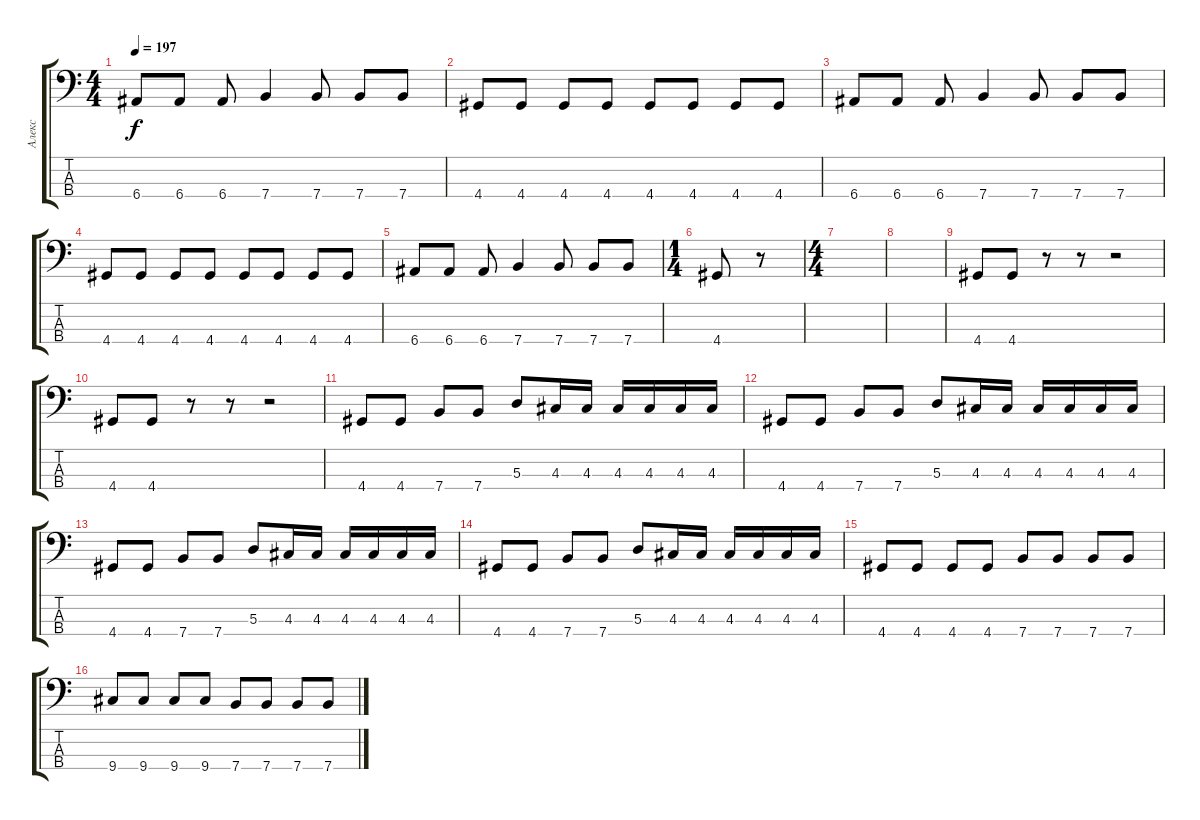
\track ("Алекс" "Алекс") {instrument electricbassfinger}
\staff {score tabs}
\tuning (G2 D2 A1 E1) {hide}
\ts (4 4)
\tempo 197
\clef f4
\ks c
6.4.8{dy f} 6.4.8 6.4.8 7.4.4 7.4.8 7.4.8 7.4.8 |
4.4.8 4.4.8 4.4.8 4.4.8 4.4.8 4.4.8 4.4.8 4.4.8 |
6.4.8 6.4.8 6.4.8 7.4.4 7.4.8 7.4.8 7.4.8 |
4.4.8 4.4.8 4.4.8 4.4.8 4.4.8 4.4.8 4.4.8 4.4.8 |
6.4.8 6.4.8 6.4.8 7.4.4 7.4.8 7.4.8 7.4.8 |
\ts (1 4)
4.4.8 r.8 |
\ts (4 4)
|
|
4.4.8 4.4.8 r.8 r.8 r.2 |
4.4.8 4.4.8 r.8 r.8 r.2 |
4.4.8 4.4.8 7.4.8 7.4.8 5.3.8 4.3.16 4.3.16 4.3.16 4.3.16 4.3.16 4.3.16 |
4.4.8 4.4.8 7.4.8 7.4.8 5.3.8 4.3.16 4.3.16 4.3.16 4.3.16 4.3.16 4.3.16 |
4.4.8 4.4.8 7.4.8 7.4.8 5.3.8 4.3.16 4.3.16 4.3.16 4.3.16 4.3.16 4.3.16 |
4.4.8 4.4.8 7.4.8 7.4.8 5.3.8 4.3.16 4.3.16 4.3.16 4.3.16 4.3.16 4.3.16 |
4.4.8 4.4.8 4.4.8 4.4.8 7.4.8 7.4.8 7.4.8 7.4.8 |
9.4.8 9.4.8 9.4.8 9.4.8 7.4.8 7.4.8 7.4.8 7.4.8
